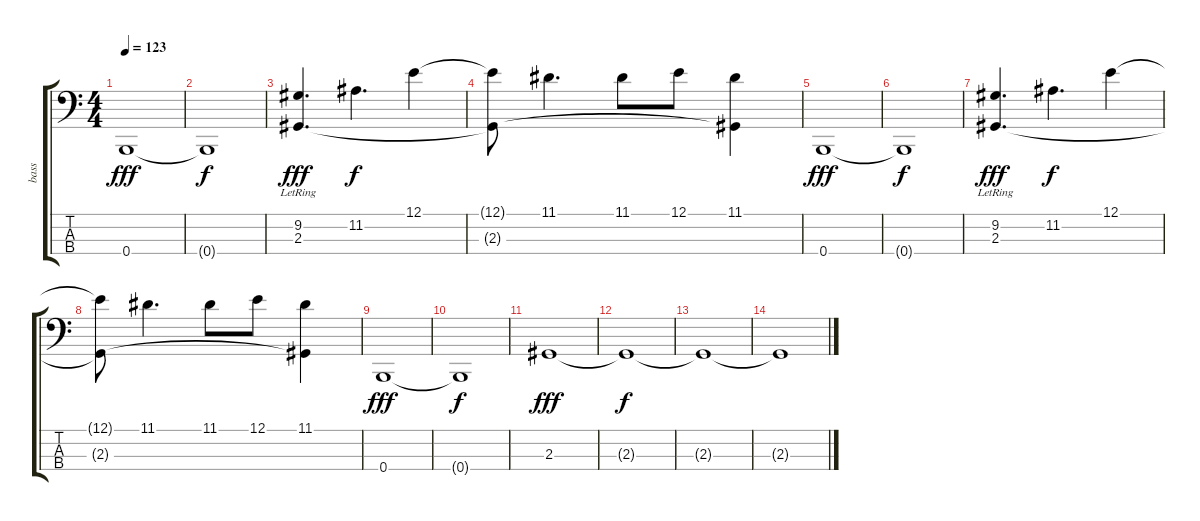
\track ("bass" "bass") {instrument electricbassfinger}
\staff {score tabs}
\tuning (E2 B1 Gb1 B0) {hide}
\ts (4 4)
\tempo 123
\clef f4
\ks c
0.4.1{dy fff} |
0.4{t}.1{dy f} |
(9.2 2.3{lr}).4{d dy fff} 11.2.4{d dy f} 12.1.4 |
(12.1{t} 2.3{t}).8 11.1.4{d} 11.1.8 12.1.8 (11.1 2.3{t}).4 |
0.4.1{dy fff} |
0.4{t}.1{dy f} |
(9.2 2.3{lr}).4{d dy fff} 11.2.4{d dy f} 12.1.4 |
(12.1{t} 2.3{t}).8 11.1.4{d} 11.1.8 12.1.8 (11.1 2.3{t}).4 |
0.4.1{dy fff} |
0.4{t}.1{dy f} |
2.3.1{dy fff} |
2.3{t}.1{dy f} |
2.3{t}.1{volume 0} |
2.3{t}.1
